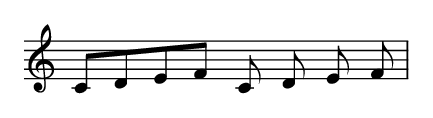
X:1
M: none
L: 1/8
K: C
CDEF C D E F |
